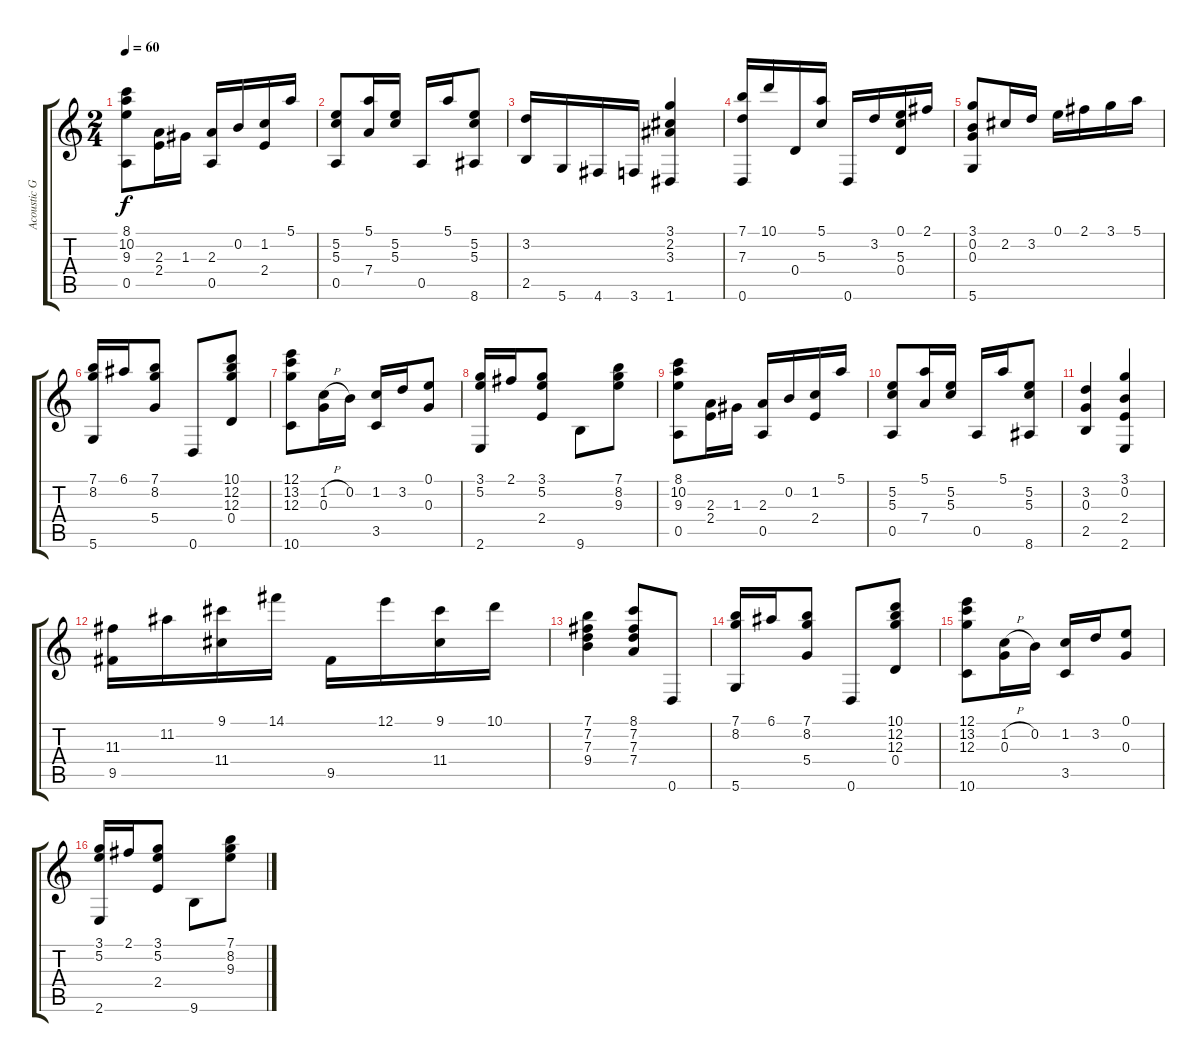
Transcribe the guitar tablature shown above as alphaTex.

\track ("Acoustic Guitar" "Acoustic G") {instrument acousticguitarnylon}
\staff {score tabs}
\tuning (E4 B3 G3 D3 A2 D2) {hide}
\ts (2 4)
\tempo 60
\clef g2
\ks c
(8.1 10.2 9.3 0.5).8{dy f} (2.3 2.4).16 1.3.16 (2.3 0.5).16 0.2.16 (1.2 2.4).16 5.1.16 |
(5.2 5.3 0.5).8 (5.1 7.4).16 (5.2 5.3).16 0.5.16 5.1.16 (5.2 5.3 8.6).8 |
(3.2 2.5).16 5.6.16 4.6.16 3.6.16 (3.1 2.2 3.3 1.6).4 |
(7.1 7.3 0.6).16 10.1.16 0.4.16 (5.1 5.3).16 0.6.16 3.2.16 (0.1 5.3 0.4).16 2.1.16 |
(3.1 0.2 0.3 5.6).8 2.2.16 3.2.16 0.1.16 2.1.16 3.1.16 5.1.16 |
(7.1 8.2 5.6).16 6.1.16 (7.1 8.2 5.4).8 0.6.8 (10.1 12.2 12.3 0.4).8 |
(12.1 13.2 12.3 10.6).8 (1.2{h} 0.3).16 0.2.16 (1.2 3.5).16 3.2.16 (0.1 0.3).8 |
(3.1 5.2 2.6).16 2.1.16 (3.1 5.2 2.4).8 9.6.8 (7.1 8.2 9.3).8 |
(8.1 10.2 9.3 0.5).8 (2.3 2.4).16 1.3.16 (2.3 0.5).16 0.2.16 (1.2 2.4).16 5.1.16 |
(5.2 5.3 0.5).8 (5.1 7.4).16 (5.2 5.3).16 0.5.16 5.1.16 (5.2 5.3 8.6).8 |
(3.2 0.3 2.5).4 (3.1 0.2 2.4 2.6).4 |
(11.3 9.5).16 11.2.16 (9.1 11.4).16 14.1.16 9.5.16 12.1.16 (9.1 11.4).16 10.1.16 |
(7.1 7.2 7.3 9.4).4 (8.1 7.2 7.3 7.4).8 0.6.8 |
(7.1 8.2 5.6).16 6.1.16 (7.1 8.2 5.4).8 0.6.8 (10.1 12.2 12.3 0.4).8 |
(12.1 13.2 12.3 10.6).8 (1.2{h} 0.3).16 0.2.16 (1.2 3.5).16 3.2.16 (0.1 0.3).8 |
(3.1 5.2 2.6).16 2.1.16 (3.1 5.2 2.4).8 9.6.8 (7.1 8.2 9.3).8
